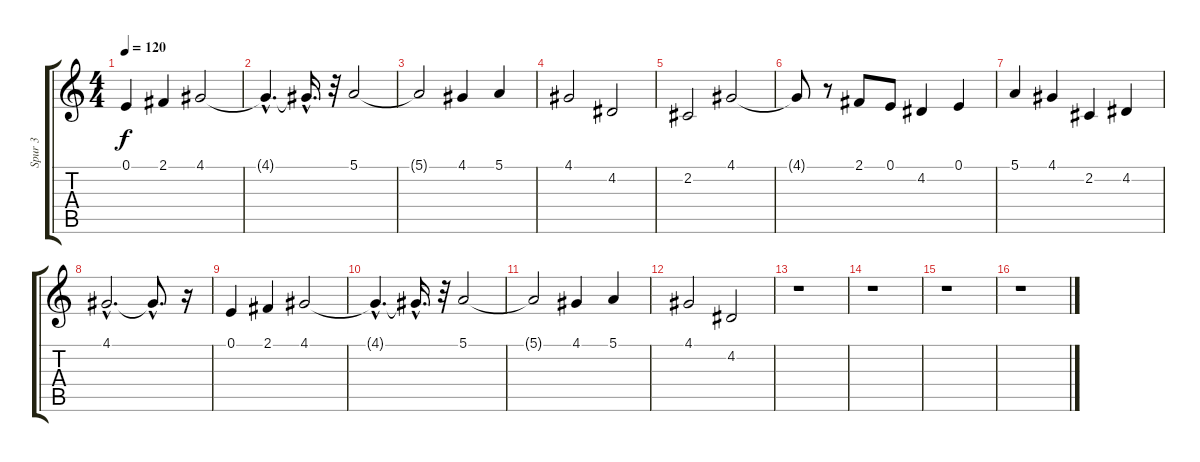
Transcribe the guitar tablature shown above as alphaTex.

\track ("Spur 3" "Spur 3") {instrument stringensemble1}
\staff {score tabs}
\tuning (E4 B3 G3 D3 A2 E2) {hide}
\ts (4 4)
\tempo 120
\clef g2
\ks c
0.1.4{dy f} 2.1.4 4.1.2 |
4.1{hac t}.4{d} 4.1{hac t}.16{d} r.32 5.1.2 |
5.1{t}.2 4.1.4 5.1.4 |
4.1.2 4.2.2 |
2.2.2 4.1.2 |
4.1{t}.8 r.8 2.1.8 0.1.8 4.2.4 0.1.4 |
5.1.4 4.1.4 2.2.4 4.2.4 |
4.1{hac}.2{d} 4.1{hac t}.8{d} r.16 |
0.1.4 2.1.4 4.1.2 |
4.1{hac t}.4{d} 4.1{hac t}.16{d} r.32 5.1.2 |
5.1{t}.2 4.1.4 5.1.4 |
4.1.2 4.2.2 |
r.1 |
r.1 |
r.1 |
r.1
